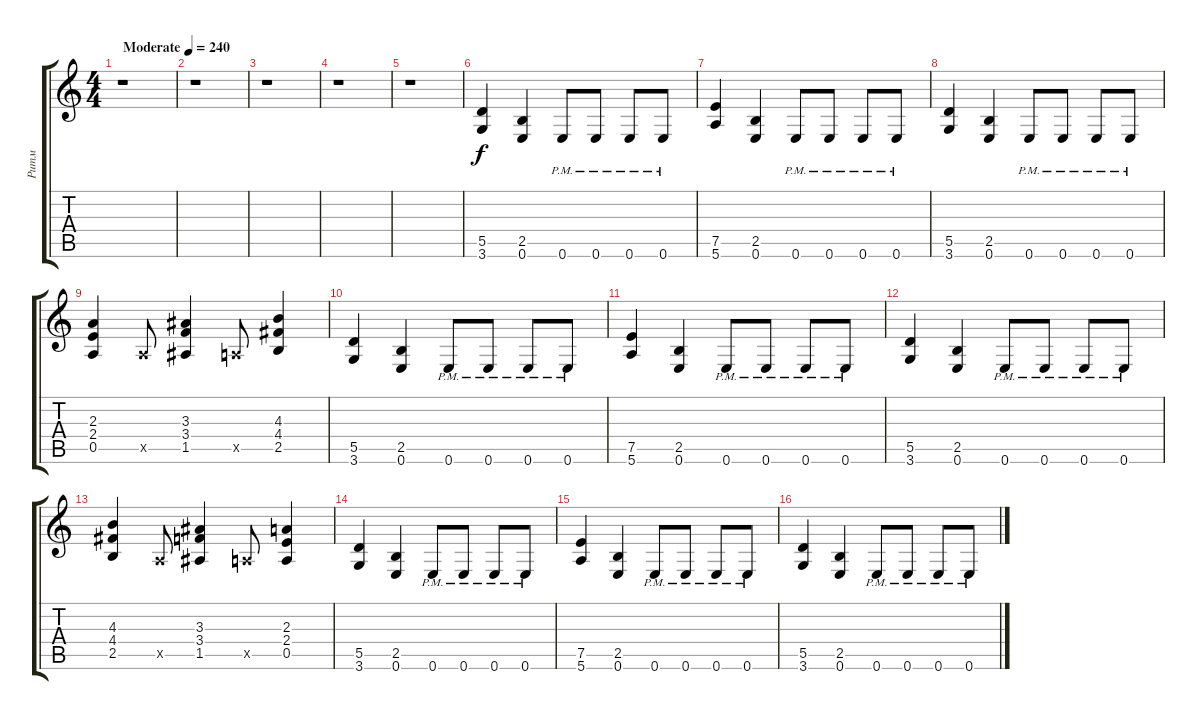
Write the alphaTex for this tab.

\track ("Ритм" "Ритм") {instrument distortionguitar}
\staff {score tabs}
\tuning (E4 B3 G3 D3 A2 E2) {hide}
\ts (4 4)
\tempo (240 "Moderate")
\clef g2
\ks c
r.1{dy f instrument distortionguitar} |
r.1 |
r.1 |
r.1 |
r.1 |
(5.5 3.6).4 (2.5 0.6).4 0.6{pm}.8 0.6{pm}.8 0.6{pm}.8 0.6{pm}.8 |
(7.5 5.6).4 (2.5 0.6).4 0.6{pm}.8 0.6{pm}.8 0.6{pm}.8 0.6{pm}.8 |
(5.5 3.6).4 (2.5 0.6).4 0.6{pm}.8 0.6{pm}.8 0.6{pm}.8 0.6{pm}.8 |
(2.3 2.4 0.5).4 0.5{x}.8 (3.3 3.4 1.5).4 0.5{x}.8 (4.3 4.4 2.5).4 |
(5.5 3.6).4 (2.5 0.6).4 0.6{pm}.8 0.6{pm}.8 0.6{pm}.8 0.6{pm}.8 |
(7.5 5.6).4 (2.5 0.6).4 0.6{pm}.8 0.6{pm}.8 0.6{pm}.8 0.6{pm}.8 |
(5.5 3.6).4 (2.5 0.6).4 0.6{pm}.8 0.6{pm}.8 0.6{pm}.8 0.6{pm}.8 |
(4.3 4.4 2.5).4 0.5{x}.8 (3.3 3.4 1.5).4 0.5{x}.8 (2.3 2.4 0.5).4 |
(5.5 3.6).4 (2.5 0.6).4 0.6{pm}.8 0.6{pm}.8 0.6{pm}.8 0.6{pm}.8 |
(7.5 5.6).4 (2.5 0.6).4 0.6{pm}.8 0.6{pm}.8 0.6{pm}.8 0.6{pm}.8 |
(5.5 3.6).4 (2.5 0.6).4 0.6{pm}.8 0.6{pm}.8 0.6{pm}.8 0.6{pm}.8
